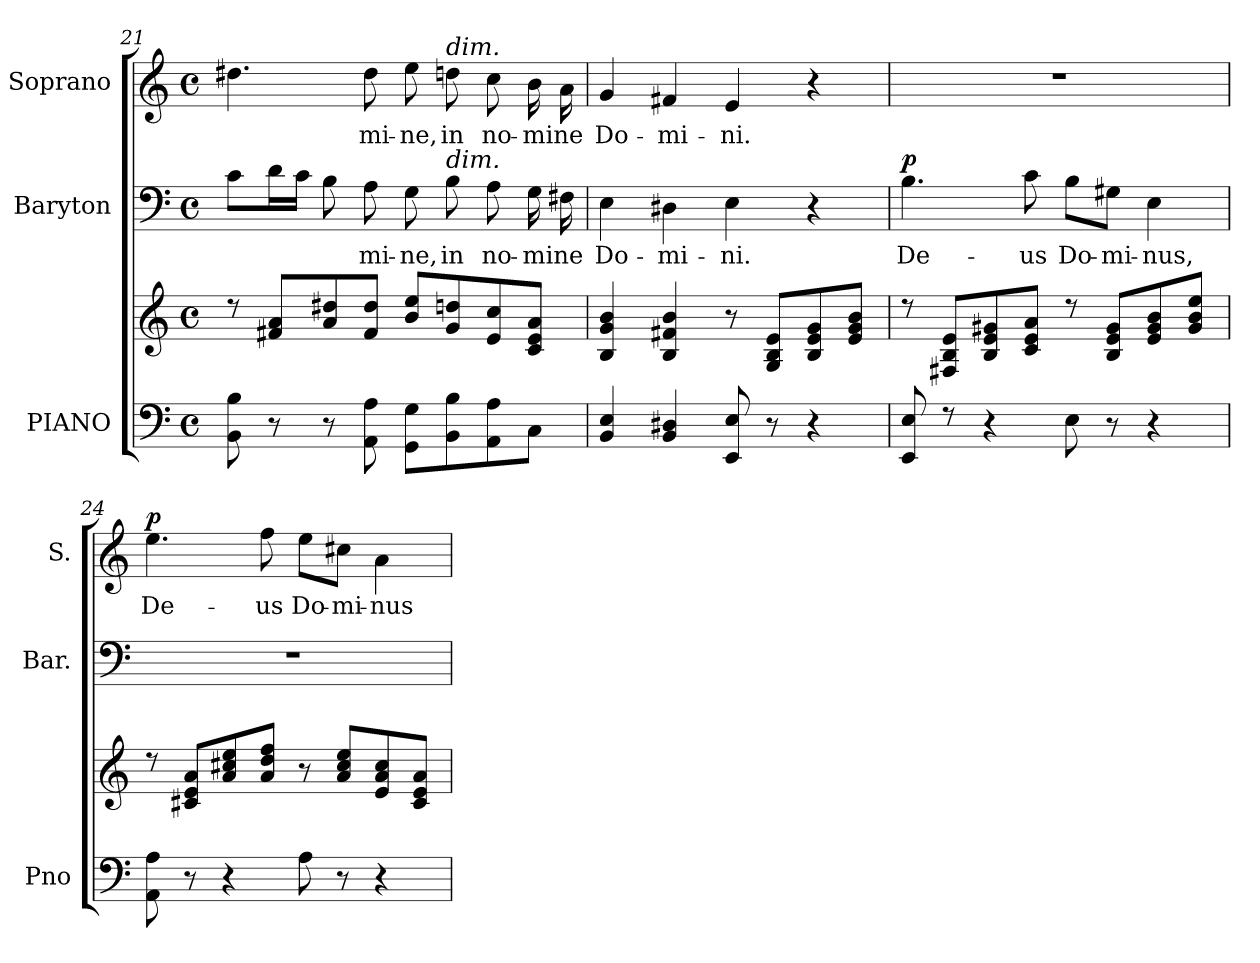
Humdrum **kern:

**kern	**kern	**kern	**text	**dynam	**kern	**text	**dynam
*part3	*part3	*part2	*part2	*part2	*part1	*part1	*part1
*staff4	*staff3	*staff2	*staff2	*staff2	*staff1	*staff1	*staff1
*I"PIANO	*	*I"Baryton	*	*	*I"Soprano	*	*
*I'Pno	*	*I'Bar.	*	*	*I'S.	*	*
*clefF4	*clefG2	*clefF4	*	*	*clefG2	*	*
*k[]	*k[]	*k[]	*	*	*k[]	*	*
*M4/4	*M4/4	*M4/4	*	*	*M4/4	*	*
*met(c)	*met(c)	*met(c)	*	*	*met(c)	*	*
=21	=21	=21	=21	=21	=21	=21	=21
8BB\ 8B\	8rdd	8c\L	.	.	4.dd#X\	.	.
8r	8f#X/ 8a/L	16d\L	.	.	.	.	.
.	.	16c\JJ	.	.	.	.	.
8r	8a/ 8dd#X/	8B\	.	.	.	.	.
!	!	!	!LO:LY:b	!	!	!LO:LY:b	!
8AA\ 8A\	8f#/ 8dd#/J	8A\	-mi-	.	8dd#\	-mi-	.
!	!	!	!LO:LY:b	!	!	!LO:LY:b	!
8GG\ 8G\L	8b/ 8ee/L	8G\	-ne,	.	8ee\	-ne,	.
!	!	!	!	!	!LO:TX:a:i:t=dim.	!	!
!	!	!LO:TX:a:i:t=dim.	!	!	!	!	!
!	!	!	!LO:LY:b	!	!	!LO:LY:b	!
8BB\ 8B\	8g/ 8ddn/	8B\	in	.	8ddn\	in	.
!	!	!	!LO:LY:b	!	!	!LO:LY:b	!
8AA\ 8A\	8e/ 8cc/	8A\	no-	.	8cc\	no-	.
!	!	!	!LO:LY:b	!	!	!LO:LY:b	!
8C\J	8c/ 8e/ 8a/J	16G\	-mine	.	16b\	-mine	.
.	.	16F#X\	.	.	16a\	.	.
=22	=22	=22	=22	=22	=22	=22	=22
!	!	!	!LO:LY:b	!	!	!LO:LY:b	!
4BB/ 4E/	4B/ 4g/ 4b/	4E\	Do-	.	4g/	Do-	.
!	!	!	!LO:LY:b	!	!	!LO:LY:b	!
4BB/ 4D#X/	4B/ 4f#X/ 4b/	4D#X\	-mi-	.	4f#X/	-mi-	.
!	!	!	!LO:LY:b	!	!	!LO:LY:b	!
8EE/ 8E/	8r	4E\	-ni.	.	4e/	-ni.	.
8r	8G/ 8B/ 8e/L	.	.	.	.	.	.
4r	8B/ 8e/ 8g/	4r	.	.	4r	.	.
.	8e/ 8g/ 8b/J	.	.	.	.	.	.
!!LO:PB:g=z
=23	=23	=23	=23	=23	=23	=23	=23
!	!	!	!LO:LY:b	!LO:DY:a	!	!	!
8EE/ 8E/	8rdd	4.B\	De-	p	1r	.	.
8rF	8F#X/ 8B/ 8e/L	.	.	.	.	.	.
4r	8B/ 8e/ 8g#X/	.	.	.	.	.	.
!	!	!	!LO:LY:b	!	!	!	!
.	8c/ 8e/ 8a/J	8c\	-us	.	.	.	.
!	!	!	!LO:LY:b	!	!	!	!
8E\	8rdd	8B\L	Do-	.	.	.	.
!	!	!	!LO:LY:b	!	!	!	!
8r	8B/ 8e/ 8g#/L	8G#X\J	-mi-	.	.	.	.
!	!	!	!LO:LY:b	!	!	!	!
4r	8e/ 8g#/ 8b/	4E\	-nus,	.	.	.	.
.	8g#/ 8b/ 8ee/J	.	.	.	.	.	.
=24	=24	=24	=24	=24	=24	=24	=24
!	!	!	!	!	!	!LO:LY:b	!LO:DY:a
8AA\ 8A\	8rdd	1rF	.	.	4.ee\	De-	p
8r	8c#X/ 8e/ 8a/L	.	.	.	.	.	.
4r	8a/ 8cc#X/ 8ee/	.	.	.	.	.	.
!	!	!	!	!	!	!LO:LY:b	!
.	8a/ 8dd/ 8ff/J	.	.	.	8ff\	-us	.
!	!	!	!	!	!	!LO:LY:b	!
8A\	8r	.	.	.	8ee\L	Do-	.
!	!	!	!	!	!	!LO:LY:b	!
8r	8a/ 8cc#/ 8ee/L	.	.	.	8cc#X\J	-mi-	.
!	!	!	!	!	!	!LO:LY:b	!
4r	8e/ 8a/ 8cc#/	.	.	.	4a\	-nus	.
.	8c#/ 8e/ 8a/J	.	.	.	.	.	.
=	=	=	=	=	=	=	=
*-	*-	*-	*-	*-	*-	*-	*-
